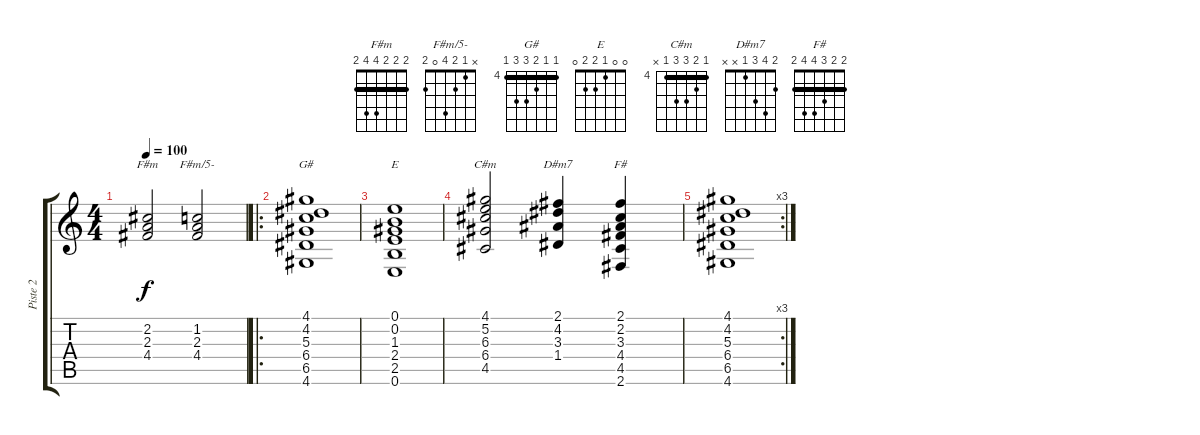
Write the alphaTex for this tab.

\track ("Piste 2" "Piste 2") {instrument electricguitarjazz}
\staff {score tabs}
\tuning (E4 B3 G3 D3 A2 E2) {hide}
\chord ("F#m" 2 2 2 4 4 2) {barre 2}
\chord ("F#m/5-" x 1 2 4 0 2)
\chord ("G#" 4 4 5 6 6 4) {firstfret 4 barre 4}
\chord ("E" 0 0 1 2 2 0)
\chord ("C#m" 4 5 6 6 4 x) {firstfret 4 barre 4}
\chord ("D#m7" 2 4 3 1 x x)
\chord ("F#" 2 2 3 4 4 2) {barre 2}
\ts (4 4)
\tempo 100
\clef g2
\ks c
(2.2 2.3 4.4).2{ch "F#m" dy f} (1.2 2.3 4.4).2{ch "F#m/5-"} |
\ro
(4.1 4.2 5.3 6.4 6.5 4.6).1{ch "G#"} |
(0.1 0.2 1.3 2.4 2.5 0.6).1{ch "E"} |
(4.1 5.2 6.3 6.4 4.5).2{ch "C#m"} (2.1 4.2 3.3 1.4).4{ch "D#m7"} (2.1 2.2 3.3 4.4 4.5 2.6).4{ch "F#"} |
\rc 3
(4.1 4.2 5.3 6.4 6.5 4.6).1
